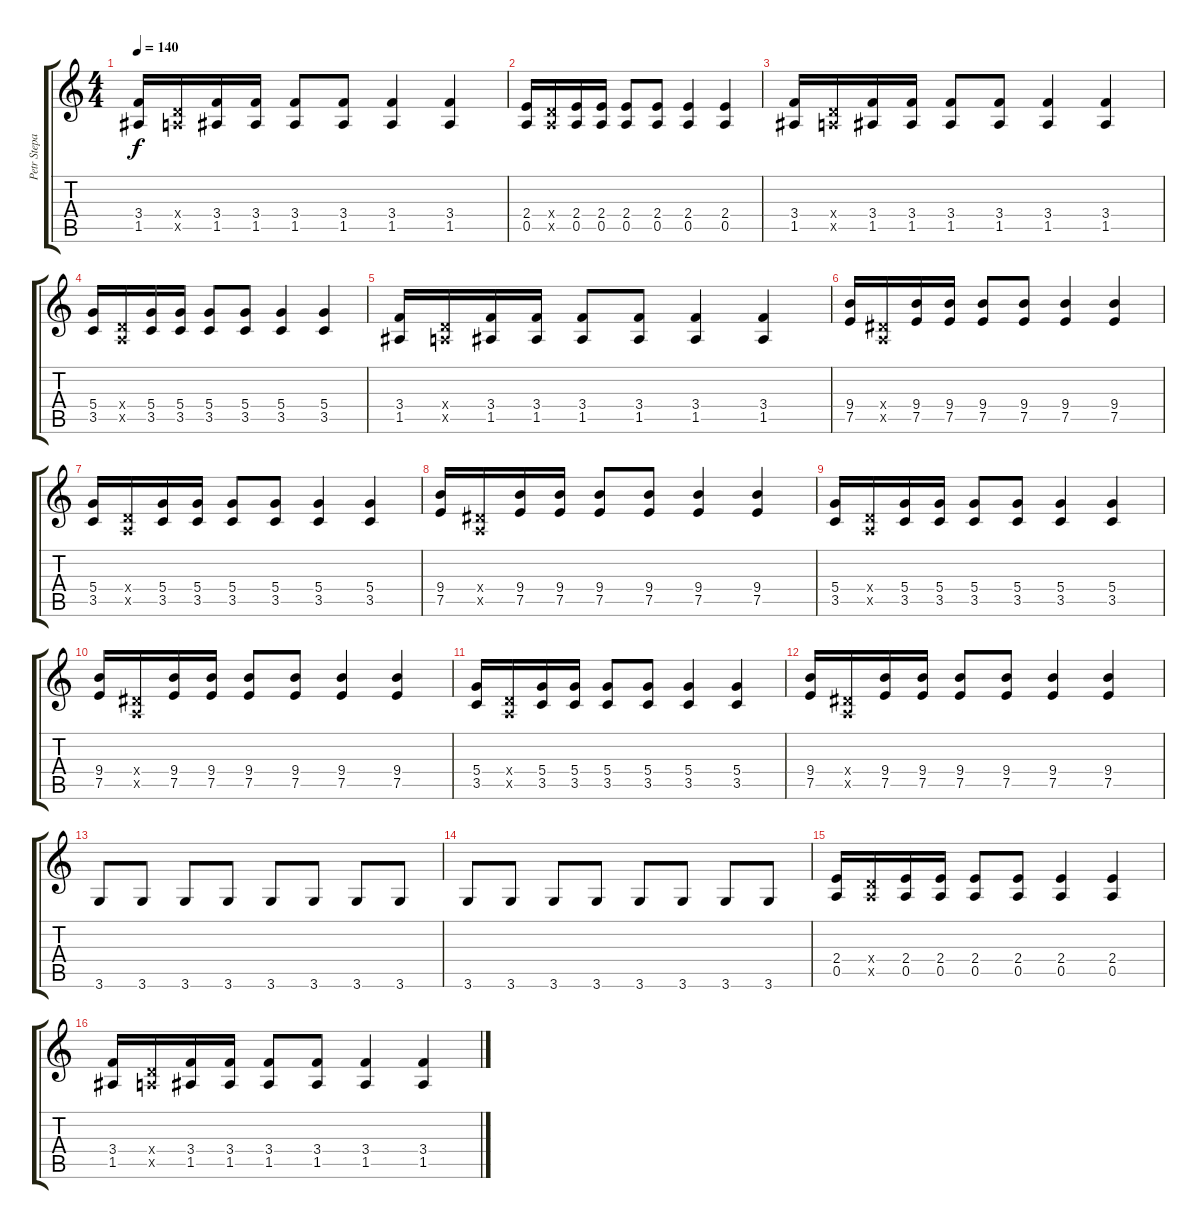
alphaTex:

\track ("Petr Stepan" "Petr Stepa") {instrument distortionguitar}
\staff {score tabs}
\tuning (E4 B3 G3 D3 A2 E2) {hide}
\ts (4 4)
\tempo 140
\clef g2
\ks c
(3.4 1.5).16{dy f} (0.4{x} 0.5{x}).16 (3.4 1.5).16 (3.4 1.5).16 (3.4 1.5).8 (3.4 1.5).8 (3.4 1.5).4 (3.4 1.5).4 |
(2.4 0.5).16 (0.4{x} 0.5{x}).16 (2.4 0.5).16 (2.4 0.5).16 (2.4 0.5).8 (2.4 0.5).8 (2.4 0.5).4 (2.4 0.5).4 |
(3.4 1.5).16 (0.4{x} 0.5{x}).16 (3.4 1.5).16 (3.4 1.5).16 (3.4 1.5).8 (3.4 1.5).8 (3.4 1.5).4 (3.4 1.5).4 |
(5.4 3.5).16 (0.4{x} 0.5{x}).16 (5.4 3.5).16 (5.4 3.5).16 (5.4 3.5).8 (5.4 3.5).8 (5.4 3.5).4 (5.4 3.5).4 |
(3.4 1.5).16 (0.4{x} 0.5{x}).16 (3.4 1.5).16 (3.4 1.5).16 (3.4 1.5).8 (3.4 1.5).8 (3.4 1.5).4 (3.4 1.5).4 |
(9.4 7.5).16 (1.4{x} 0.5{x}).16 (9.4 7.5).16 (9.4 7.5).16 (9.4 7.5).8 (9.4 7.5).8 (9.4 7.5).4 (9.4 7.5).4 |
(5.4 3.5).16 (0.4{x} 0.5{x}).16 (5.4 3.5).16 (5.4 3.5).16 (5.4 3.5).8 (5.4 3.5).8 (5.4 3.5).4 (5.4 3.5).4 |
(9.4 7.5).16 (1.4{x} 0.5{x}).16 (9.4 7.5).16 (9.4 7.5).16 (9.4 7.5).8 (9.4 7.5).8 (9.4 7.5).4 (9.4 7.5).4 |
(5.4 3.5).16 (0.4{x} 0.5{x}).16 (5.4 3.5).16 (5.4 3.5).16 (5.4 3.5).8 (5.4 3.5).8 (5.4 3.5).4 (5.4 3.5).4 |
(9.4 7.5).16 (1.4{x} 0.5{x}).16 (9.4 7.5).16 (9.4 7.5).16 (9.4 7.5).8 (9.4 7.5).8 (9.4 7.5).4 (9.4 7.5).4 |
(5.4 3.5).16 (0.4{x} 0.5{x}).16 (5.4 3.5).16 (5.4 3.5).16 (5.4 3.5).8 (5.4 3.5).8 (5.4 3.5).4 (5.4 3.5).4 |
(9.4 7.5).16 (1.4{x} 0.5{x}).16 (9.4 7.5).16 (9.4 7.5).16 (9.4 7.5).8 (9.4 7.5).8 (9.4 7.5).4 (9.4 7.5).4 |
3.6.8 3.6.8 3.6.8 3.6.8 3.6.8 3.6.8 3.6.8 3.6.8 |
3.6.8 3.6.8 3.6.8 3.6.8 3.6.8 3.6.8 3.6.8 3.6.8 |
(2.4 0.5).16 (0.4{x} 0.5{x}).16 (2.4 0.5).16 (2.4 0.5).16 (2.4 0.5).8 (2.4 0.5).8 (2.4 0.5).4 (2.4 0.5).4 |
(3.4 1.5).16 (0.4{x} 0.5{x}).16 (3.4 1.5).16 (3.4 1.5).16 (3.4 1.5).8 (3.4 1.5).8 (3.4 1.5).4 (3.4 1.5).4
